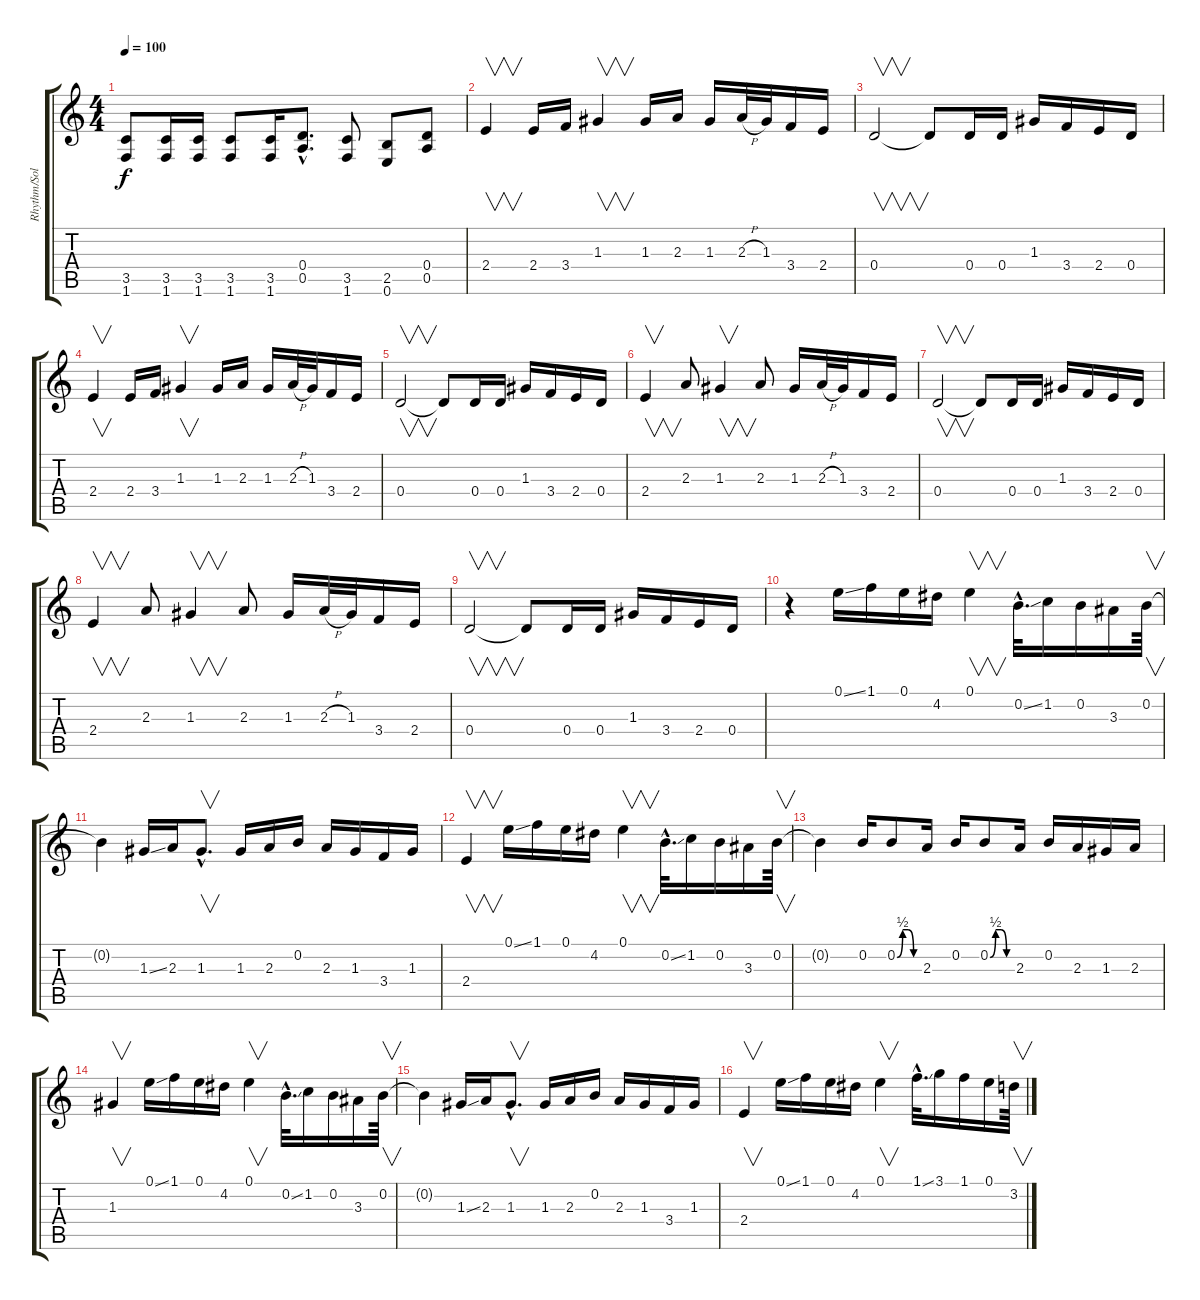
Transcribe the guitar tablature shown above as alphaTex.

\track ("Rhythm/Solo" "Rhythm/Sol") {instrument distortionguitar}
\staff {score tabs}
\tuning (E4 B3 G3 D3 A2 E2) {hide}
\ts (4 4)
\tempo 100
\clef g2
\ks c
(3.5 1.6).8{dy f} (3.5 1.6).16 (3.5 1.6).16 (3.5 1.6).8 (3.5 1.6).16 (0.4{hac} 0.5{hac}).8{d} (3.5 1.6).8 (2.5 0.6).8 (0.4 0.5).8 |
2.4.4{v volume 16} 2.4.16 3.4.16 1.3.4{v} 1.3.16 2.3.16 1.3.16 2.3{h}.32 1.3.32 3.4.16 2.4.16 |
0.4.2{v} 0.4{t}.8 0.4.16 0.4.16 1.3.16 3.4.16 2.4.16 0.4.16 |
2.4.4{v instrument guitarharmonics} 2.4.16{instrument distortionguitar} 3.4.16 1.3.4{v} 1.3.16 2.3.16 1.3.16 2.3{h}.32 1.3.32 3.4.16 2.4.16 |
0.4.2{v} 0.4{t}.8 0.4.16 0.4.16 1.3.16 3.4.16 2.4.16 0.4.16 |
2.4.4{v} 2.3.8 1.3.4{v instrument guitarharmonics} 2.3.8{instrument distortionguitar} 1.3.16 2.3{h}.32 1.3.32 3.4.16 2.4.16 |
0.4.2{v} 0.4{t}.8 0.4.16 0.4.16 1.3.16 3.4.16 2.4.16 0.4.16 |
2.4.4{v} 2.3.8 1.3.4{v instrument guitarharmonics} 2.3.8{instrument distortionguitar} 1.3.16 2.3{h}.32 1.3.32 3.4.16 2.4.16 |
0.4.2{v} 0.4{t}.8 0.4.16 0.4.16 1.3.16 3.4.16 2.4.16 0.4.16{instrument guitarharmonics} |
r.4 0.1{ss}.16{volume 16 instrument overdrivenguitar} 1.1.16 0.1.16 4.2.16 0.1.4{v} 0.2{ss hac}.32{d} 1.2.16 0.2.16 3.3.16 0.2.64{v} |
0.2{t}.4 1.3{ss}.16 2.3.16 1.3{hac}.8{v d} 1.3.16 2.3.16 0.2.16 2.3.16 1.3.16 3.4.16 1.3.16 |
2.4.4{v} 0.1{ss}.16 1.1.16 0.1.16 4.2.16 0.1.4{v} 0.2{ss hac}.32{d} 1.2.16 0.2.16 3.3.16 0.2.64{v} |
0.2{t}.4 0.2.16 0.2{be (custom 0 0 15 2 30 2 45 0 60 0)}.8 2.3.16 0.2.16 0.2{be (custom 0 0 15 2 30 2 45 0 60 0)}.8 2.3.16 0.2.16 2.3.16 1.3.16 2.3.16 |
1.3.4{v} 0.1{ss}.16 1.1.16 0.1.16 4.2.16 0.1.4{v} 0.2{ss hac}.32{d} 1.2.16 0.2.16 3.3.16 0.2.64{v} |
0.2{t}.4 1.3{ss}.16 2.3.16 1.3{hac}.8{v d} 1.3.16 2.3.16 0.2.16 2.3.16 1.3.16 3.4.16 1.3.16 |
2.4.4{v} 0.1{ss}.16 1.1.16 0.1.16 4.2.16 0.1.4{v} 1.1{ss hac}.32{d} 3.1.16 1.1.16 0.1.16 3.2.64{v}
